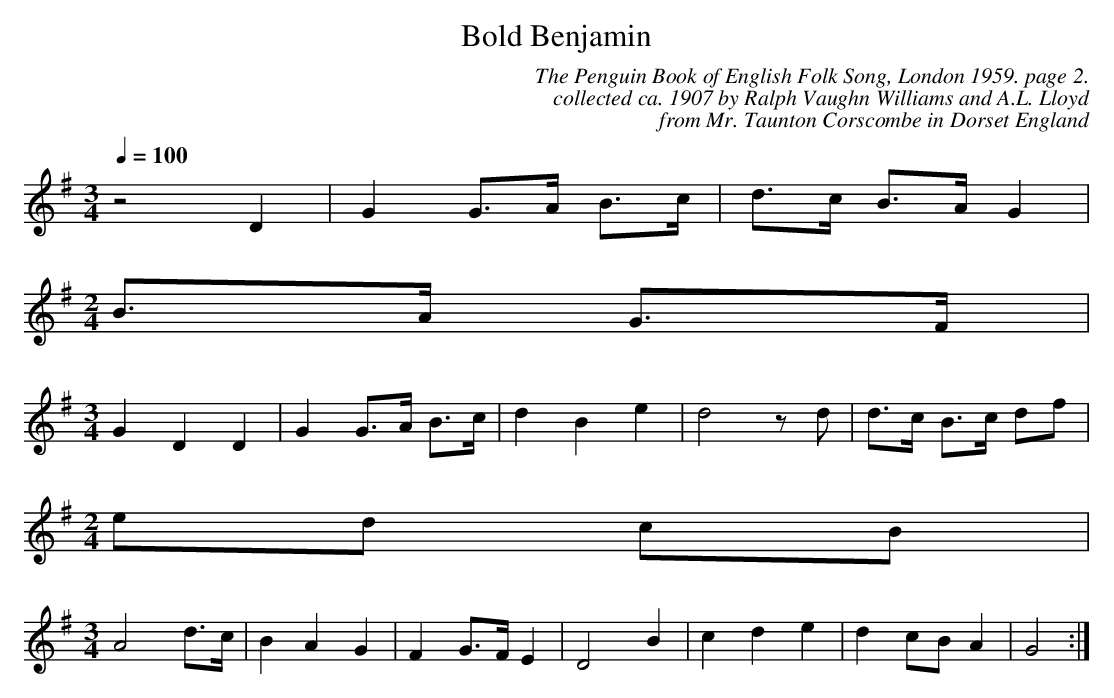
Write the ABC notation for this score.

X:1
T:Bold Benjamin
C:The Penguin Book of English Folk Song, London 1959. page 2.
C:collected ca. 1907 by Ralph Vaughn Williams and A.L. Lloyd
C:from Mr. Taunton Corscombe in Dorset England
Q:1/4=100
M:3/4
L:1/8
K:G
z4 D2 |G2 G3/2A/ B3/2c/ |d3/2c/ B3/2A/ G2 |
M:2/4
L:1/16
B3A G3F |
M:3/4
L:1/8
G2 D2 D2 |G2 G3/2A/ B3/2c/ |d2 B2 e2 |d4 z d |d3/2c/ B3/2c/ df |
M:2/4
L:1/16
e2d2 c2B2 |
M:3/4
L:1/8
A4 d3/2c/ |B2 A2 G2 |F2 G3/2F/ E2 |D4 B2 |c2 d2 e2 |d2 cB A2 |G4 :|
